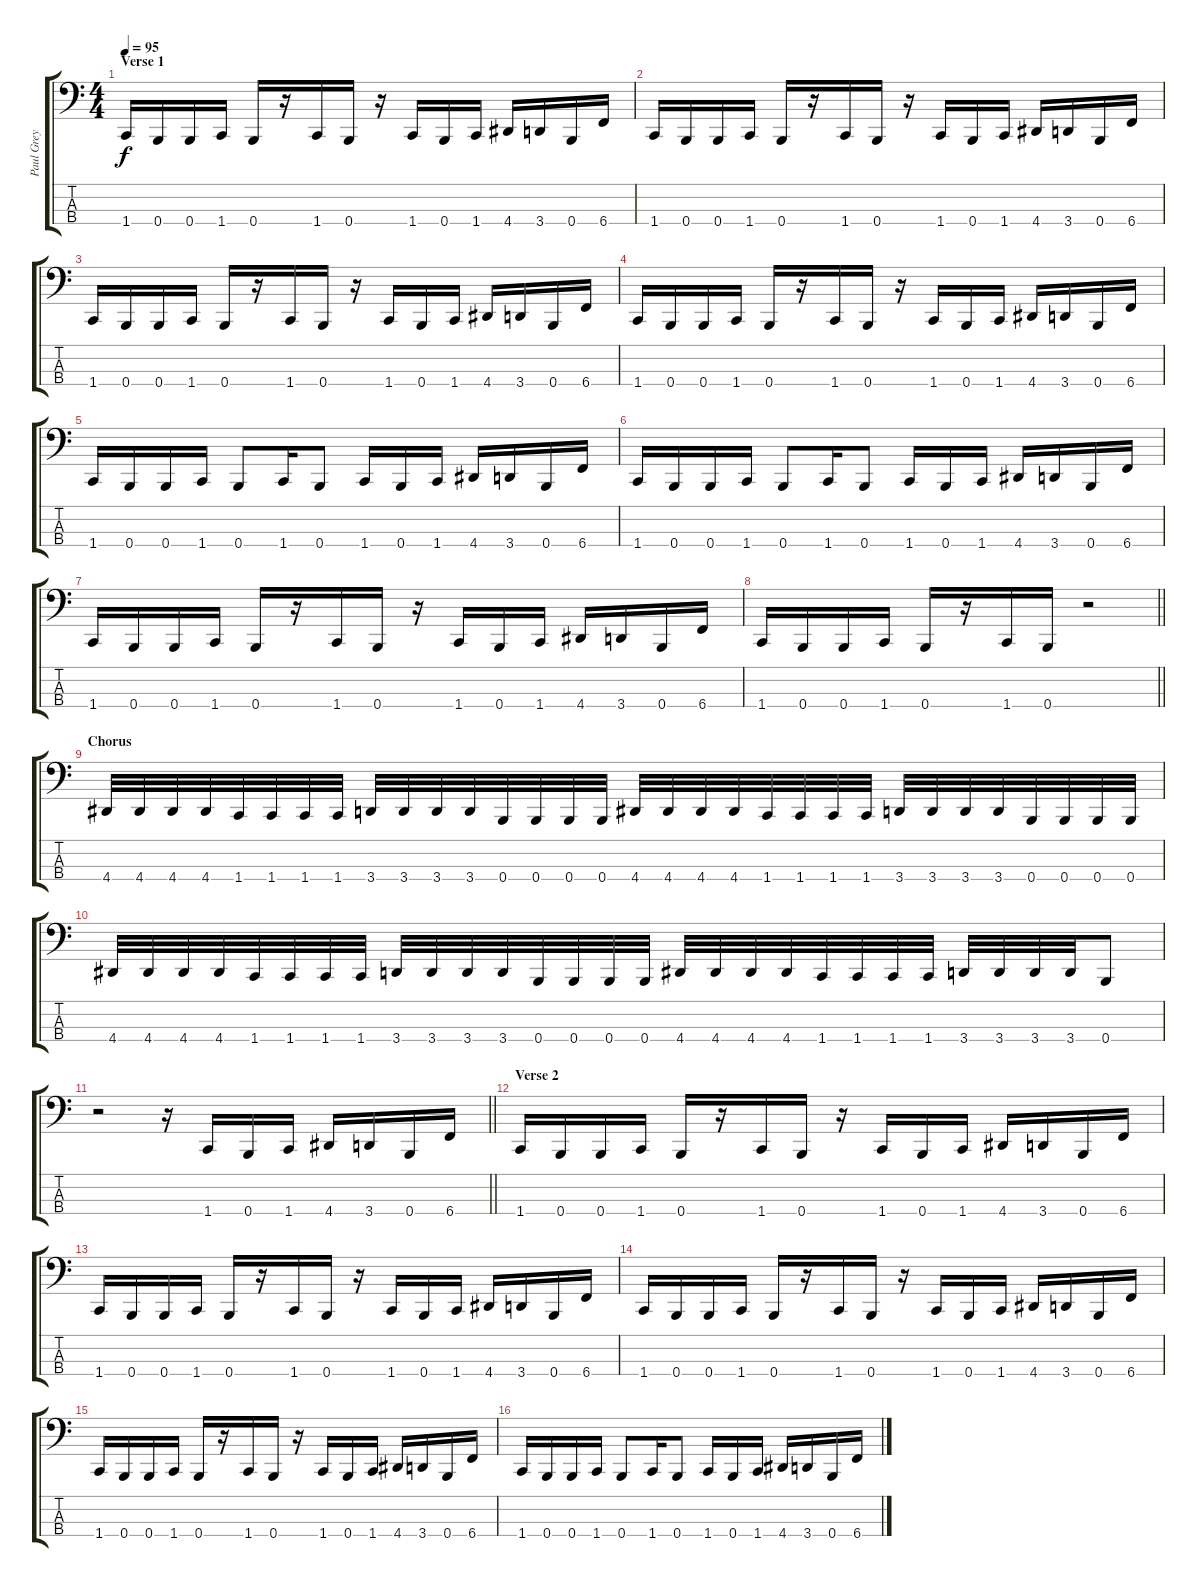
\track ("Paul Grey" "Paul Grey") {instrument electricbasspick}
\staff {score tabs}
\tuning (E2 B1 Gb1 B0) {hide}
\ts (4 4)
\section ("" "Verse 1")
\tempo 95
\clef f4
\ks c
1.4.16{dy f} 0.4.16 0.4.16 1.4.16 0.4.16 r.16 1.4.16 0.4.16 r.16 1.4.16 0.4.16 1.4.16 4.4.16 3.4.16 0.4.16 6.4.16 |
1.4.16 0.4.16 0.4.16 1.4.16 0.4.16 r.16 1.4.16 0.4.16 r.16 1.4.16 0.4.16 1.4.16 4.4.16 3.4.16 0.4.16 6.4.16 |
1.4.16 0.4.16 0.4.16 1.4.16 0.4.16 r.16 1.4.16 0.4.16 r.16 1.4.16 0.4.16 1.4.16 4.4.16 3.4.16 0.4.16 6.4.16 |
1.4.16 0.4.16 0.4.16 1.4.16 0.4.16 r.16 1.4.16 0.4.16 r.16 1.4.16 0.4.16 1.4.16 4.4.16 3.4.16 0.4.16 6.4.16 |
1.4.16 0.4.16 0.4.16 1.4.16 0.4.8 1.4.16 0.4.8 1.4.16 0.4.16 1.4.16 4.4.16 3.4.16 0.4.16 6.4.16 |
1.4.16 0.4.16 0.4.16 1.4.16 0.4.8 1.4.16 0.4.8 1.4.16 0.4.16 1.4.16 4.4.16 3.4.16 0.4.16 6.4.16 |
1.4.16 0.4.16 0.4.16 1.4.16 0.4.16 r.16 1.4.16 0.4.16 r.16 1.4.16 0.4.16 1.4.16 4.4.16 3.4.16 0.4.16 6.4.16 |
\barLineRight lightlight
1.4.16 0.4.16 0.4.16 1.4.16 0.4.16 r.16 1.4.16 0.4.16 r.2 |
\section ("" "Chorus")
4.4.32 4.4.32 4.4.32 4.4.32 1.4.32 1.4.32 1.4.32 1.4.32 3.4.32 3.4.32 3.4.32 3.4.32 0.4.32 0.4.32 0.4.32 0.4.32 4.4.32 4.4.32 4.4.32 4.4.32 1.4.32 1.4.32 1.4.32 1.4.32 3.4.32 3.4.32 3.4.32 3.4.32 0.4.32 0.4.32 0.4.32 0.4.32 |
4.4.32 4.4.32 4.4.32 4.4.32 1.4.32 1.4.32 1.4.32 1.4.32 3.4.32 3.4.32 3.4.32 3.4.32 0.4.32 0.4.32 0.4.32 0.4.32 4.4.32 4.4.32 4.4.32 4.4.32 1.4.32 1.4.32 1.4.32 1.4.32 3.4.32 3.4.32 3.4.32 3.4.32 0.4.8 |
\barLineRight lightlight
r.2 r.16 1.4.16 0.4.16 1.4.16 4.4.16 3.4.16 0.4.16 6.4.16 |
\section ("" "Verse 2")
1.4.16 0.4.16 0.4.16 1.4.16 0.4.16 r.16 1.4.16 0.4.16 r.16 1.4.16 0.4.16 1.4.16 4.4.16 3.4.16 0.4.16 6.4.16 |
1.4.16 0.4.16 0.4.16 1.4.16 0.4.16 r.16 1.4.16 0.4.16 r.16 1.4.16 0.4.16 1.4.16 4.4.16 3.4.16 0.4.16 6.4.16 |
1.4.16 0.4.16 0.4.16 1.4.16 0.4.16 r.16 1.4.16 0.4.16 r.16 1.4.16 0.4.16 1.4.16 4.4.16 3.4.16 0.4.16 6.4.16 |
1.4.16 0.4.16 0.4.16 1.4.16 0.4.16 r.16 1.4.16 0.4.16 r.16 1.4.16 0.4.16 1.4.16 4.4.16 3.4.16 0.4.16 6.4.16 |
1.4.16 0.4.16 0.4.16 1.4.16 0.4.8 1.4.16 0.4.8 1.4.16 0.4.16 1.4.16 4.4.16 3.4.16 0.4.16 6.4.16
